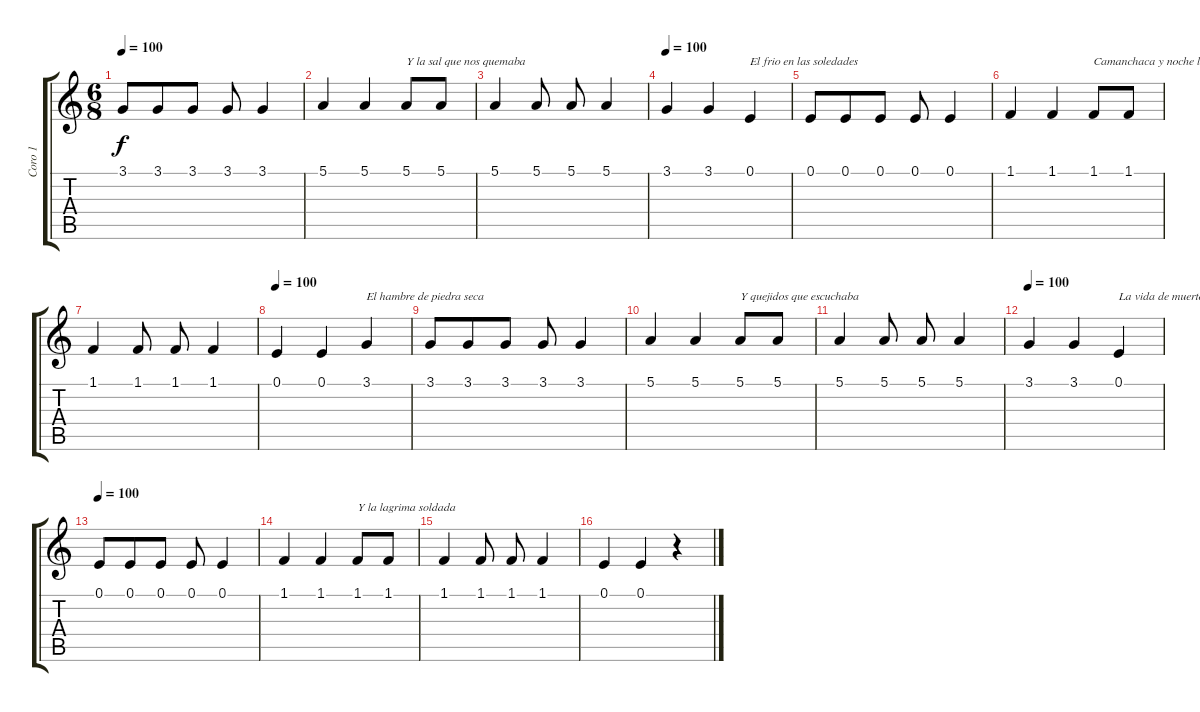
\track ("Coro 1" "Coro 1") {instrument choiraahs}
\staff {score tabs}
\tuning (E4 B3 G3 D3 A2 E2) {hide}
\ts (6 8)
\tempo 100
\clef g2
\ks c
3.1.8{dy f} 3.1.8 3.1.8 3.1.8 3.1.4 |
5.1.4 5.1.4 5.1.8{txt "Y la sal que nos quemaba"} 5.1.8 |
5.1.4 5.1.8 5.1.8 5.1.4 |
\tempo 100
3.1.4 3.1.4 0.1.4{txt "El frio en las soledades"} |
0.1.8 0.1.8 0.1.8 0.1.8 0.1.4 |
1.1.4 1.1.4 1.1.8{txt "Camanchaca y noche larga"} 1.1.8 |
1.1.4 1.1.8 1.1.8 1.1.4 |
\tempo 100
0.1.4 0.1.4 3.1.4{txt "El hambre de piedra seca"} |
3.1.8 3.1.8 3.1.8 3.1.8 3.1.4 |
5.1.4 5.1.4 5.1.8{txt "Y quejidos que escuchaba"} 5.1.8 |
5.1.4 5.1.8 5.1.8 5.1.4 |
\tempo 100
3.1.4 3.1.4 0.1.4{txt "La vida de muerte lenta"} |
\tempo 100
0.1.8 0.1.8 0.1.8 0.1.8 0.1.4 |
1.1.4 1.1.4 1.1.8{txt "Y la lagrima soldada"} 1.1.8 |
1.1.4 1.1.8 1.1.8 1.1.4 |
0.1.4 0.1.4 r.4
